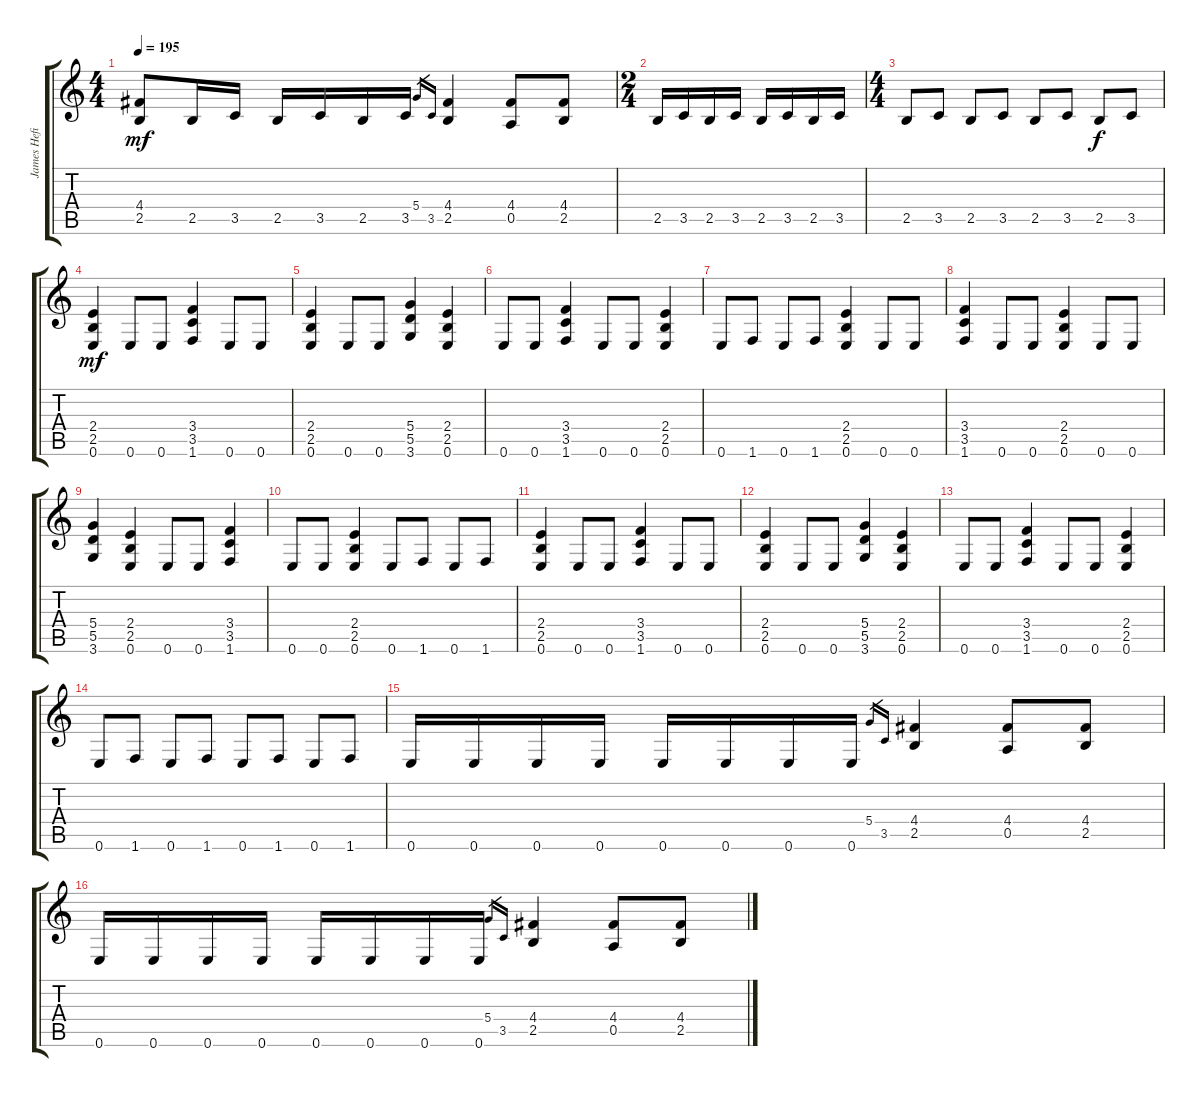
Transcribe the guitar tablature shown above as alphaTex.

\track ("James Hefield" "James Hefi") {instrument distortionguitar}
\staff {score tabs}
\tuning (E4 B3 G3 D3 A2 E2) {hide}
\ts (4 4)
\tempo 195
\clef g2
\ks c
(4.4 2.5).8{dy mf} 2.5.16 3.5.16 2.5.16 3.5.16 2.5.16 3.5.16 5.4.16{gr} 3.5.16{gr} (4.4 2.5).4 (4.4 0.5).8 (4.4 2.5).8 |
\ts (2 4)
2.5.16 3.5.16 2.5.16 3.5.16 2.5.16 3.5.16 2.5.16 3.5.16 |
\ts (4 4)
2.5.8 3.5.8 2.5.8 3.5.8 2.5.8 3.5.8 2.5.8{dy f} 3.5.8 |
(2.4 2.5 0.6).4{dy mf} 0.6.8 0.6.8 (3.4 3.5 1.6).4 0.6.8 0.6.8 |
(2.4 2.5 0.6).4 0.6.8 0.6.8 (5.4 5.5 3.6).4 (2.4 2.5 0.6).4 |
0.6.8 0.6.8 (3.4 3.5 1.6).4 0.6.8 0.6.8 (2.4 2.5 0.6).4 |
0.6.8 1.6.8 0.6.8 1.6.8 (2.4 2.5 0.6).4 0.6.8 0.6.8 |
(3.4 3.5 1.6).4 0.6.8 0.6.8 (2.4 2.5 0.6).4 0.6.8 0.6.8 |
(5.4 5.5 3.6).4 (2.4 2.5 0.6).4 0.6.8 0.6.8 (3.4 3.5 1.6).4 |
0.6.8 0.6.8 (2.4 2.5 0.6).4 0.6.8 1.6.8 0.6.8 1.6.8 |
(2.4 2.5 0.6).4 0.6.8 0.6.8 (3.4 3.5 1.6).4 0.6.8 0.6.8 |
(2.4 2.5 0.6).4 0.6.8 0.6.8 (5.4 5.5 3.6).4 (2.4 2.5 0.6).4 |
0.6.8 0.6.8 (3.4 3.5 1.6).4 0.6.8 0.6.8 (2.4 2.5 0.6).4 |
0.6.8 1.6.8 0.6.8 1.6.8 0.6.8 1.6.8 0.6.8 1.6.8 |
0.6.16 0.6.16 0.6.16 0.6.16 0.6.16 0.6.16 0.6.16 0.6.16 5.4.16{gr} 3.5.16{gr} (4.4 2.5).4 (4.4 0.5).8 (4.4 2.5).8 |
0.6.16 0.6.16 0.6.16 0.6.16 0.6.16 0.6.16 0.6.16 0.6.16 5.4.16{gr} 3.5.16{gr} (4.4 2.5).4 (4.4 0.5).8 (4.4 2.5).8
